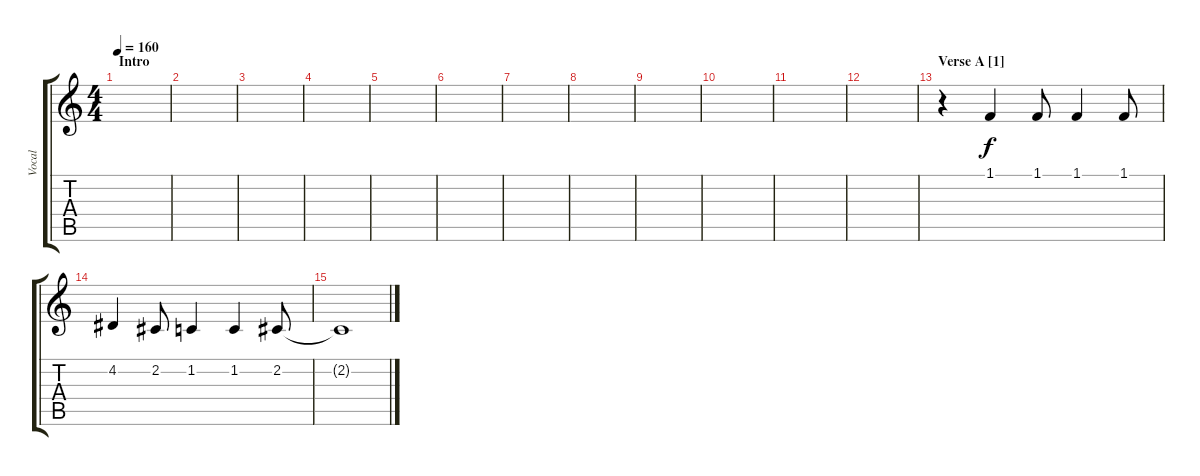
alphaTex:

\track ("Vocal" "Vocal") {instrument trumpet}
\staff {score tabs}
\tuning (E4 B3 G3 D3 A2 E2) {hide}
\ts (4 4)
\section ("" "Intro")
\tempo 160
\clef g2
\ks c
|
|
|
|
|
|
|
|
|
|
|
|
\section ("" "Verse A [1]")
r.4 1.1.4 1.1.8 1.1.4 1.1.8 |
4.2.4 2.2.8 1.2.4 1.2.4 2.2.8 |
2.2{t}.1
